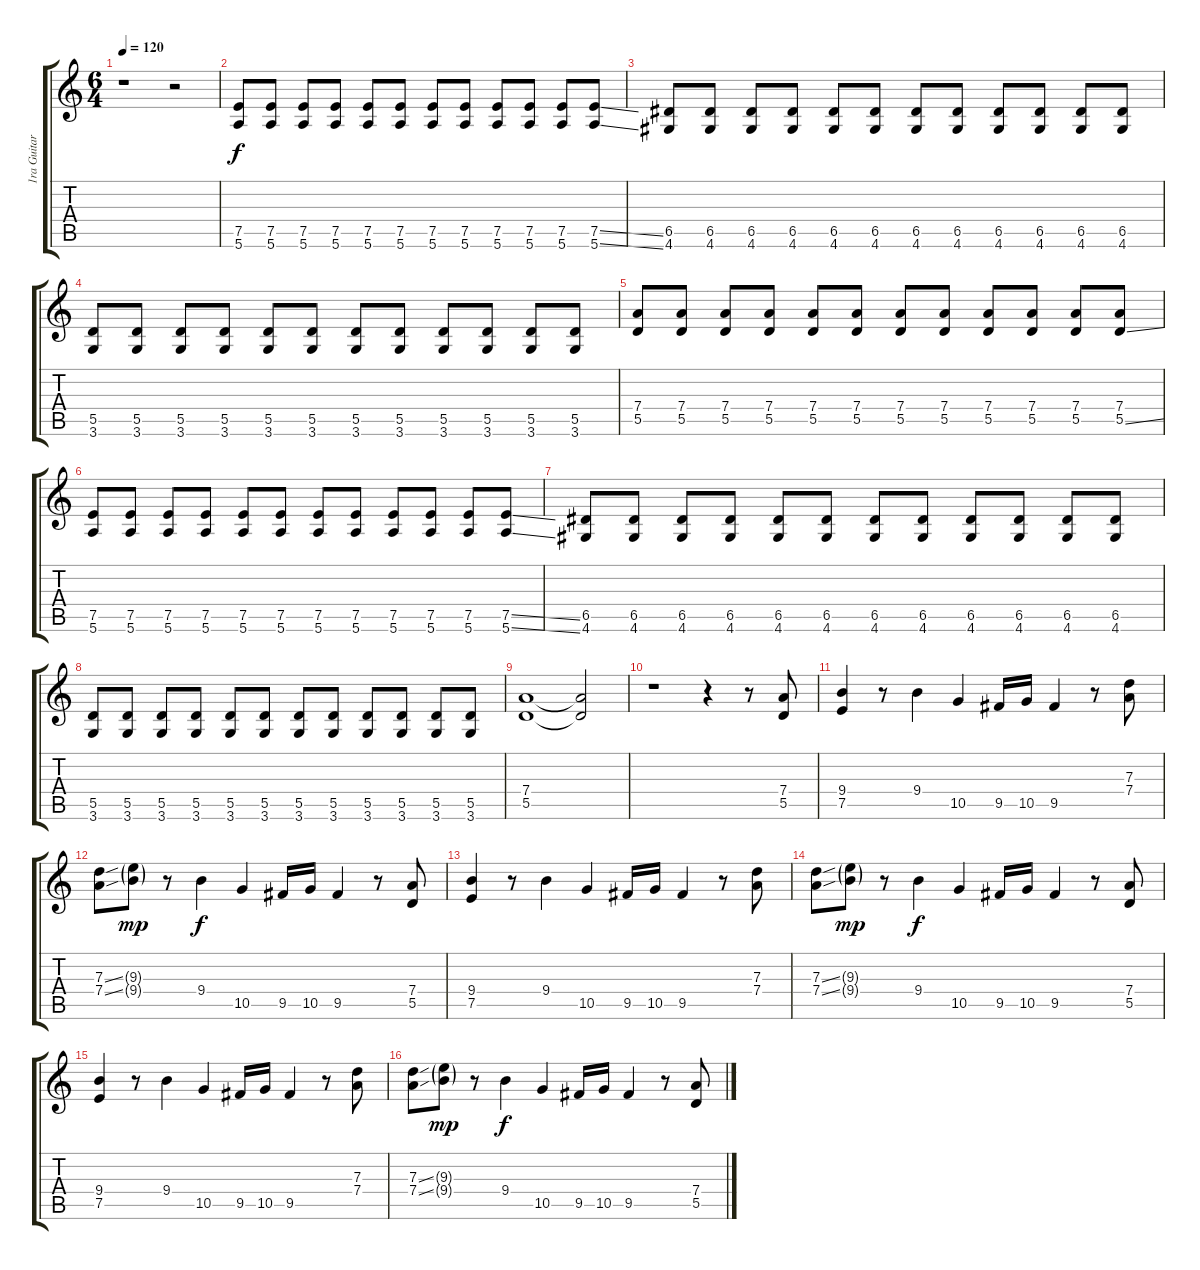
\track ("1ra Guitarra" "1ra Guitar") {instrument overdrivenguitar}
\staff {score tabs}
\tuning (E4 B3 G3 D3 A2 E2) {hide}
\ts (6 4)
\tempo 120
\clef g2
\ks c
r.1{dy f} r.2 |
(7.5 5.6).8 (7.5 5.6).8 (7.5 5.6).8 (7.5 5.6).8 (7.5 5.6).8 (7.5 5.6).8 (7.5 5.6).8 (7.5 5.6).8 (7.5 5.6).8 (7.5 5.6).8 (7.5 5.6).8 (7.5{ss} 5.6{ss}).8 |
(6.5 4.6).8 (6.5 4.6).8 (6.5 4.6).8 (6.5 4.6).8 (6.5 4.6).8 (6.5 4.6).8 (6.5 4.6).8 (6.5 4.6).8 (6.5 4.6).8 (6.5 4.6).8 (6.5 4.6).8 (6.5 4.6).8 |
(5.5 3.6).8 (5.5 3.6).8 (5.5 3.6).8 (5.5 3.6).8 (5.5 3.6).8 (5.5 3.6).8 (5.5 3.6).8 (5.5 3.6).8 (5.5 3.6).8 (5.5 3.6).8 (5.5 3.6).8 (5.5 3.6).8 |
(7.4 5.5).8 (7.4 5.5).8 (7.4 5.5).8 (7.4 5.5).8 (7.4 5.5).8 (7.4 5.5).8 (7.4 5.5).8 (7.4 5.5).8 (7.4 5.5).8 (7.4 5.5).8 (7.4 5.5).8 (7.4 5.5{ss}).8 |
(7.5 5.6).8 (7.5 5.6).8 (7.5 5.6).8 (7.5 5.6).8 (7.5 5.6).8 (7.5 5.6).8 (7.5 5.6).8 (7.5 5.6).8 (7.5 5.6).8 (7.5 5.6).8 (7.5 5.6).8 (7.5{ss} 5.6{ss}).8 |
(6.5 4.6).8 (6.5 4.6).8 (6.5 4.6).8 (6.5 4.6).8 (6.5 4.6).8 (6.5 4.6).8 (6.5 4.6).8 (6.5 4.6).8 (6.5 4.6).8 (6.5 4.6).8 (6.5 4.6).8 (6.5 4.6).8 |
(5.5 3.6).8 (5.5 3.6).8 (5.5 3.6).8 (5.5 3.6).8 (5.5 3.6).8 (5.5 3.6).8 (5.5 3.6).8 (5.5 3.6).8 (5.5 3.6).8 (5.5 3.6).8 (5.5 3.6).8 (5.5 3.6).8 |
(7.4 5.5).1{volume 5} (7.4{t} 5.5{t}).2 |
r.1{volume 13} r.4 r.8 (7.4 5.5).8 |
(9.4 7.5).4 r.8 9.4.4 10.5.4 9.5.16 10.5.16 9.5.4 r.8 (7.3 7.4).8 |
(7.3{ss} 7.4{ss}).8 (9.3{g} 9.4{g}).8{dy mp} r.8 9.4.4{dy f} 10.5.4 9.5.16 10.5.16 9.5.4 r.8 (7.4 5.5).8 |
(9.4 7.5).4 r.8 9.4.4 10.5.4 9.5.16 10.5.16 9.5.4 r.8 (7.3 7.4).8 |
(7.3{ss} 7.4{ss}).8 (9.3{g} 9.4{g}).8{dy mp} r.8 9.4.4{dy f} 10.5.4 9.5.16 10.5.16 9.5.4 r.8 (7.4 5.5).8 |
(9.4 7.5).4 r.8 9.4.4 10.5.4 9.5.16 10.5.16 9.5.4 r.8 (7.3 7.4).8 |
(7.3{ss} 7.4{ss}).8 (9.3{g} 9.4{g}).8{dy mp} r.8 9.4.4{dy f} 10.5.4 9.5.16 10.5.16 9.5.4 r.8 (7.4 5.5).8
